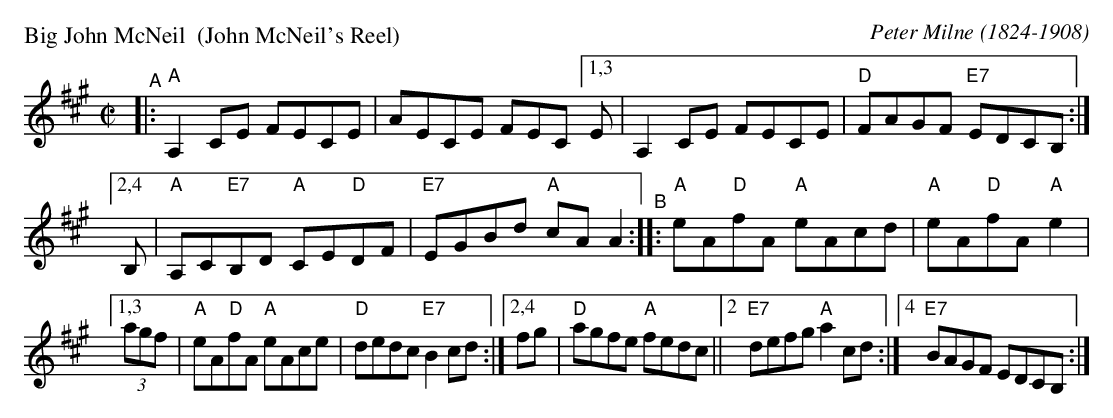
X:1
P: Big John McNeil  (John McNeil's Reel)
C: Peter Milne (1824-1908)
M: C|
L: 1/8
K: A
"^A"\
|:"A"A,2CE FECE | AECE FEC [1,3 E | A,2CE FECE | "D"FAGF "E7"EDCB, :|
[2,4 B, | "A"A,C"E7"B,D "A"CE"D"DF | "E7"EGBd "A"cAA2 "^B":: "A"eA"D"fA "A"eAcd | "A"eA"D"fA "A"e2 |
[1,3 (3agf | "A"eA"D"fA "A"eAce | "D"dedc "E7"B2cd :| [2,4 fg | "D"agfe "A"fedc ||[2 "E7"defg "A"a2cd :|[4 "E7"BAGF EDCB, :|
